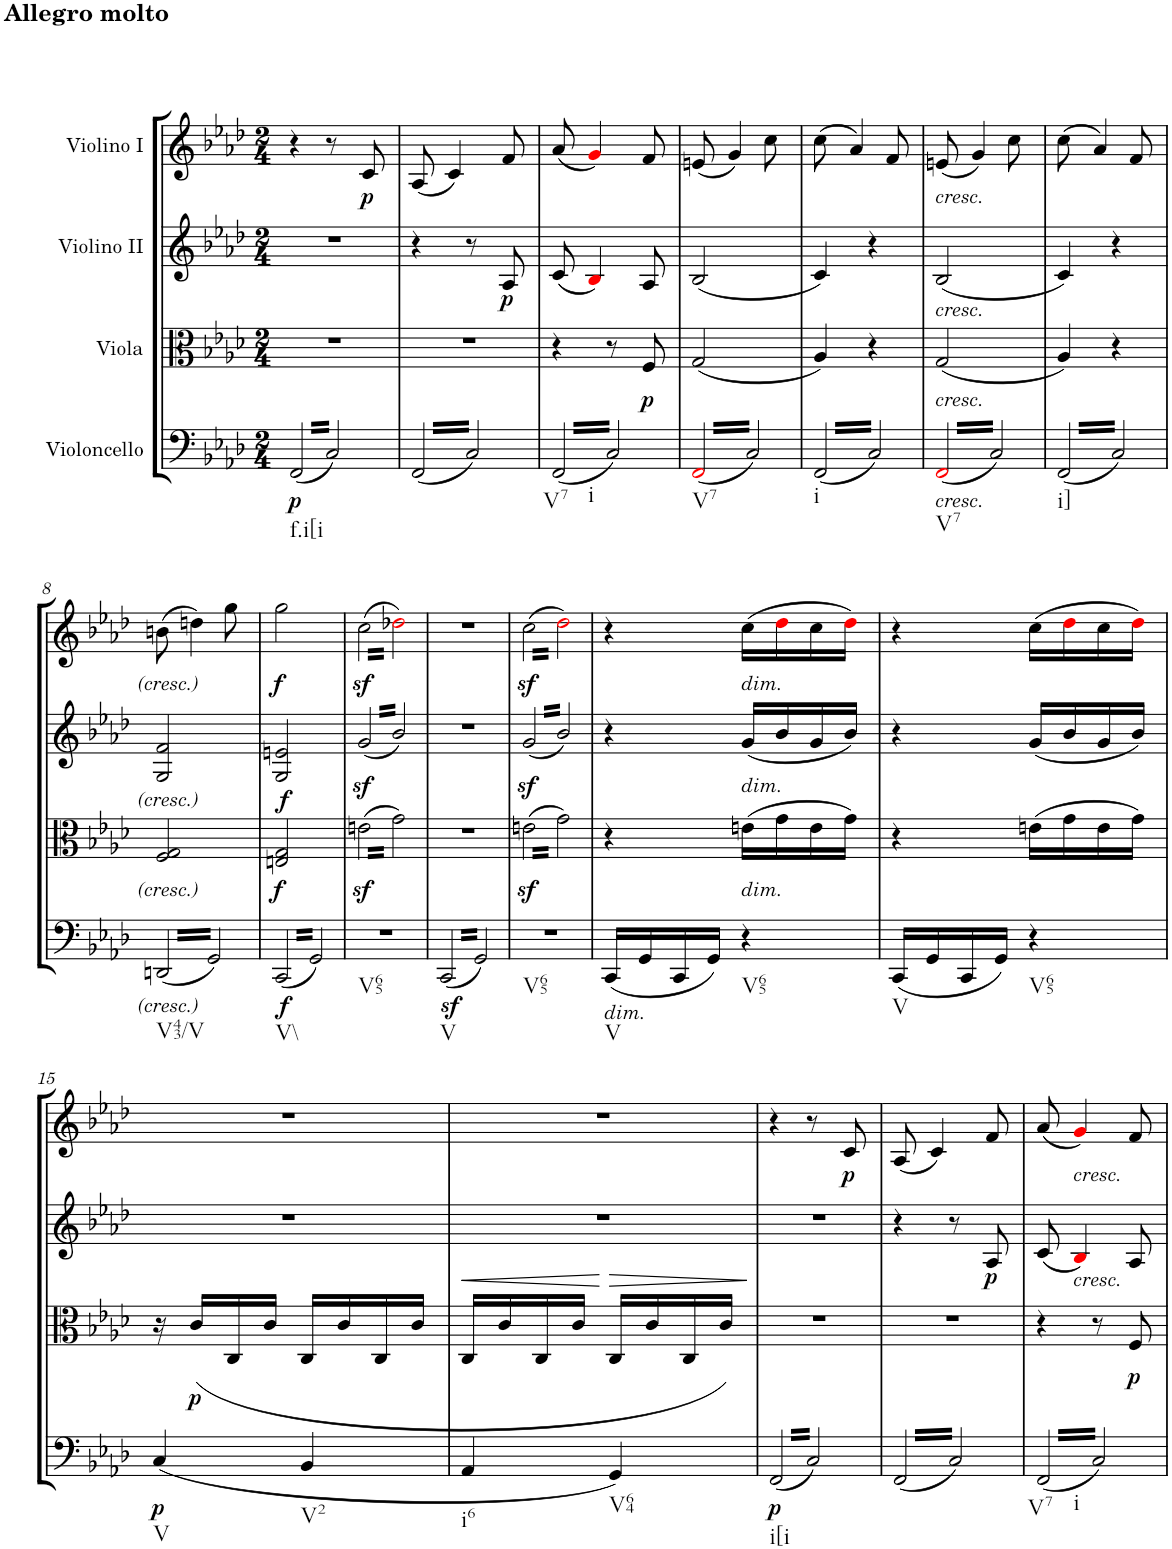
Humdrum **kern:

**kern	**dynam	**kern	**dynam	**kern	**dynam	**kern	**dynam
*part4	*part4	*part3	*part3	*part2	*part2	*part1	*part1
*staff4	*staff4	*staff3	*staff3	*staff2	*staff2	*staff1	*staff1
*I"Violoncello	*	*I"Viola	*	*I"Violino II	*	*I"Violino I	*
*I'Vc	*	*I'Vla	*	*I'Vln	*	*I'Vln	*
*clefF4	*	*clefC3	*	*clefG2	*	*clefG2	*
*k[b-e-a-d-]	*	*k[b-e-a-d-]	*	*k[b-e-a-d-]	*	*k[b-e-a-d-]	*
*M2/4	*	*M2/4	*	*M2/4	*	*M2/4	*
=1	=1	=1	=1	=1	=1	=1	=1
!	!	!	!	!	!	!LO:TX:a:B:t=Allegro molto	!
!	!LO:DY:b	!	!	!	!	!	!
*tremolo	*	*	*	*	*	*	*
(32FF/LLL	p	2r	.	2r	.	4r	.
32C/)	.	.	.	.	.	.	.
32FF/	.	.	.	.	.	.	.
32C/)	.	.	.	.	.	.	.
32FF/	.	.	.	.	.	.	.
32C/)	.	.	.	.	.	.	.
32FF/	.	.	.	.	.	.	.
32C/)	.	.	.	.	.	.	.
32FF/	.	.	.	.	.	8r	.
32C/)	.	.	.	.	.	.	.
32FF/	.	.	.	.	.	.	.
32C/)	.	.	.	.	.	.	.
!	!	!	!	!	!	!	!LO:DY:b
32FF/	.	.	.	.	.	8c/	p
32C/)	.	.	.	.	.	.	.
32FF/	.	.	.	.	.	.	.
32C/)JJJ	.	.	.	.	.	.	.
=2	=2	=2	=2	=2	=2	=2	=2
(32FF/LLL	.	2r	.	4r	.	(8A-/	.
32C/)	.	.	.	.	.	.	.
32FF/	.	.	.	.	.	.	.
32C/)	.	.	.	.	.	.	.
32FF/	.	.	.	.	.	4c/)	.
32C/)	.	.	.	.	.	.	.
32FF/	.	.	.	.	.	.	.
32C/)	.	.	.	.	.	.	.
32FF/	.	.	.	8r	.	.	.
32C/)	.	.	.	.	.	.	.
32FF/	.	.	.	.	.	.	.
32C/)	.	.	.	.	.	.	.
!	!	!	!	!	!LO:DY:b	!	!
32FF/	.	.	.	8A-/	p	8f/	.
32C/)	.	.	.	.	.	.	.
32FF/	.	.	.	.	.	.	.
32C/)JJJ	.	.	.	.	.	.	.
=3	=3	=3	=3	=3	=3	=3	=3
(32FF/LLL	.	4r	.	(8c/	.	(8a-/	.
32C/)	.	.	.	.	.	.	.
32FF/	.	.	.	.	.	.	.
32C/)	.	.	.	.	.	.	.
32FF/	.	.	.	4B-i/)	.	4gi/)	.
32C/)	.	.	.	.	.	.	.
32FF/	.	.	.	.	.	.	.
32C/)	.	.	.	.	.	.	.
32FF/	.	8r	.	.	.	.	.
32C/)	.	.	.	.	.	.	.
32FF/	.	.	.	.	.	.	.
32C/)	.	.	.	.	.	.	.
!	!	!	!LO:DY:b	!	!	!	!
32FF/	.	8F/	p	8A-/	.	8f/	.
32C/)	.	.	.	.	.	.	.
32FF/	.	.	.	.	.	.	.
32C/)JJJ	.	.	.	.	.	.	.
=4	=4	=4	=4	=4	=4	=4	=4
(32FFi/LLL	.	(2G/	.	(2B-/	.	(8en/	.
32C/)	.	.	.	.	.	.	.
32FFi/	.	.	.	.	.	.	.
32C/)	.	.	.	.	.	.	.
32FFi/	.	.	.	.	.	4g/)	.
32C/)	.	.	.	.	.	.	.
32FFi/	.	.	.	.	.	.	.
32C/)	.	.	.	.	.	.	.
32FFi/	.	.	.	.	.	.	.
32C/)	.	.	.	.	.	.	.
32FFi/	.	.	.	.	.	.	.
32C/)	.	.	.	.	.	.	.
32FFi/	.	.	.	.	.	8cc\	.
32C/)	.	.	.	.	.	.	.
32FFi/	.	.	.	.	.	.	.
32C/)JJJ	.	.	.	.	.	.	.
=5	=5	=5	=5	=5	=5	=5	=5
(32FF/LLL	.	4A-/)	.	4c/)	.	(8cc\	.
32C/)	.	.	.	.	.	.	.
32FF/	.	.	.	.	.	.	.
32C/)	.	.	.	.	.	.	.
32FF/	.	.	.	.	.	4a-/)	.
32C/)	.	.	.	.	.	.	.
32FF/	.	.	.	.	.	.	.
32C/)	.	.	.	.	.	.	.
32FF/	.	4r	.	4r	.	.	.
32C/)	.	.	.	.	.	.	.
32FF/	.	.	.	.	.	.	.
32C/)	.	.	.	.	.	.	.
32FF/	.	.	.	.	.	8f/	.
32C/)	.	.	.	.	.	.	.
32FF/	.	.	.	.	.	.	.
32C/)JJJ	.	.	.	.	.	.	.
=6	=6	=6	=6	=6	=6	=6	=6
!	!	!	!	!	!	!LO:TX:b:i:t=cresc.	!
!	!	!	!	!LO:TX:b:i:t=cresc.	!	!	!
!	!	!LO:TX:b:i:t=cresc.	!	!	!	!	!
!LO:TX:b:i:t=cresc.	!	!	!	!	!	!	!
(32FFi/LLL	.	(2G/	.	(2B-/	.	(8en/	.
32C/)	.	.	.	.	.	.	.
32FFi/	.	.	.	.	.	.	.
32C/)	.	.	.	.	.	.	.
32FFi/	.	.	.	.	.	4g/)	.
32C/)	.	.	.	.	.	.	.
32FFi/	.	.	.	.	.	.	.
32C/)	.	.	.	.	.	.	.
32FFi/	.	.	.	.	.	.	.
32C/)	.	.	.	.	.	.	.
32FFi/	.	.	.	.	.	.	.
32C/)	.	.	.	.	.	.	.
32FFi/	.	.	.	.	.	8cc\	.
32C/)	.	.	.	.	.	.	.
32FFi/	.	.	.	.	.	.	.
32C/)JJJ	.	.	.	.	.	.	.
=7	=7	=7	=7	=7	=7	=7	=7
(32FF/LLL	.	4A-/)	.	4c/)	.	(8cc\	.
32C/)	.	.	.	.	.	.	.
32FF/	.	.	.	.	.	.	.
32C/)	.	.	.	.	.	.	.
32FF/	.	.	.	.	.	4a-/)	.
32C/)	.	.	.	.	.	.	.
32FF/	.	.	.	.	.	.	.
32C/)	.	.	.	.	.	.	.
32FF/	.	4r	.	4r	.	.	.
32C/)	.	.	.	.	.	.	.
32FF/	.	.	.	.	.	.	.
32C/)	.	.	.	.	.	.	.
32FF/	.	.	.	.	.	8f/	.
32C/)	.	.	.	.	.	.	.
32FF/	.	.	.	.	.	.	.
32C/)JJJ	.	.	.	.	.	.	.
!!LO:LB:g=z
=8	=8	=8	=8	=8	=8	=8	=8
(32DDn/LLL	.	2F/ 2G/	.	2G/ 2f/	.	(8bn\	.
32GG/)	.	.	.	.	.	.	.
32DDn/	.	.	.	.	.	.	.
32GG/)	.	.	.	.	.	.	.
32DDn/	.	.	.	.	.	4ddn\)	.
32GG/)	.	.	.	.	.	.	.
32DDn/	.	.	.	.	.	.	.
32GG/)	.	.	.	.	.	.	.
32DDn/	.	.	.	.	.	.	.
32GG/)	.	.	.	.	.	.	.
32DDn/	.	.	.	.	.	.	.
32GG/)	.	.	.	.	.	.	.
32DDn/	.	.	.	.	.	8gg\	.
32GG/)	.	.	.	.	.	.	.
32DDn/	.	.	.	.	.	.	.
32GG/)JJJ	.	.	.	.	.	.	.
=9	=9	=9	=9	=9	=9	=9	=9
!	!LO:DY:b	!	!LO:DY:b	!	!LO:DY:b	!	!LO:DY:b
(32CC/LLL	f	2En/ 2G/	f	2G/ 2en/	f	2gg\	f
32GG/)	.	.	.	.	.	.	.
32CC/	.	.	.	.	.	.	.
32GG/)	.	.	.	.	.	.	.
32CC/	.	.	.	.	.	.	.
32GG/)	.	.	.	.	.	.	.
32CC/	.	.	.	.	.	.	.
32GG/)	.	.	.	.	.	.	.
32CC/	.	.	.	.	.	.	.
32GG/)	.	.	.	.	.	.	.
32CC/	.	.	.	.	.	.	.
32GG/)	.	.	.	.	.	.	.
32CC/	.	.	.	.	.	.	.
32GG/)	.	.	.	.	.	.	.
32CC/	.	.	.	.	.	.	.
32GG/)JJJ	.	.	.	.	.	.	.
=10	=10	=10	=10	=10	=10	=10	=10
*	*	*tremolo	*	*	*	*	*
*	*	*	*	*tremolo	*	*	*
*	*	*	*	*	*	*tremolo	*
2r	.	(32enz<\LLL	.	(32gz</LLL	.	(32ccz<\LLL	.
.	.	32g\)	.	32b-/)	.	32dd-Xi\)	.
.	.	32enz<\	.	32gz</	.	32ccz<\	.
.	.	32g\)	.	32b-/)	.	32dd-Xi\)	.
.	.	32enz<\	.	32gz</	.	32ccz<\	.
.	.	32g\)	.	32b-/)	.	32dd-Xi\)	.
.	.	32enz<\	.	32gz</	.	32ccz<\	.
.	.	32g\)	.	32b-/)	.	32dd-Xi\)	.
.	.	32enz<\	.	32gz</	.	32ccz<\	.
.	.	32g\)	.	32b-/)	.	32dd-Xi\)	.
.	.	32enz<\	.	32gz</	.	32ccz<\	.
.	.	32g\)	.	32b-/)	.	32dd-Xi\)	.
.	.	32enz<\	.	32gz</	.	32ccz<\	.
.	.	32g\)	.	32b-/)	.	32dd-Xi\)	.
.	.	32enz<\	.	32gz</	.	32ccz<\	.
.	.	32g\)JJJ	.	32b-/)JJJ	.	32dd-Xi\)JJJ	.
=11	=11	=11	=11	=11	=11	=11	=11
(32CCz</LLL	.	2r	.	2r	.	2r	.
32GG/)	.	.	.	.	.	.	.
32CCz</	.	.	.	.	.	.	.
32GG/)	.	.	.	.	.	.	.
32CCz</	.	.	.	.	.	.	.
32GG/)	.	.	.	.	.	.	.
32CCz</	.	.	.	.	.	.	.
32GG/)	.	.	.	.	.	.	.
32CCz</	.	.	.	.	.	.	.
32GG/)	.	.	.	.	.	.	.
32CCz</	.	.	.	.	.	.	.
32GG/)	.	.	.	.	.	.	.
32CCz</	.	.	.	.	.	.	.
32GG/)	.	.	.	.	.	.	.
32CCz</	.	.	.	.	.	.	.
32GG/)JJJ	.	.	.	.	.	.	.
*Xtremolo	*	*	*	*	*	*	*
=12	=12	=12	=12	=12	=12	=12	=12
2r	.	(32enz<\LLL	.	(32gz</LLL	.	(32ccz<\LLL	.
.	.	32g\)	.	32b-/)	.	32dd-i\)	.
.	.	32enz<\	.	32gz</	.	32ccz<\	.
.	.	32g\)	.	32b-/)	.	32dd-i\)	.
.	.	32enz<\	.	32gz</	.	32ccz<\	.
.	.	32g\)	.	32b-/)	.	32dd-i\)	.
.	.	32enz<\	.	32gz</	.	32ccz<\	.
.	.	32g\)	.	32b-/)	.	32dd-i\)	.
.	.	32enz<\	.	32gz</	.	32ccz<\	.
.	.	32g\)	.	32b-/)	.	32dd-i\)	.
.	.	32enz<\	.	32gz</	.	32ccz<\	.
.	.	32g\)	.	32b-/)	.	32dd-i\)	.
.	.	32enz<\	.	32gz</	.	32ccz<\	.
.	.	32g\)	.	32b-/)	.	32dd-i\)	.
.	.	32enz<\	.	32gz</	.	32ccz<\	.
.	.	32g\)JJJ	.	32b-/)JJJ	.	32dd-i\)JJJ	.
*	*	*	*	*	*	*Xtremolo	*
*	*	*	*	*Xtremolo	*	*	*
*	*	*Xtremolo	*	*	*	*	*
=13	=13	=13	=13	=13	=13	=13	=13
!LO:TX:b:i:t=dim.	!	!	!	!	!	!	!
(16CC/LL	.	4r	.	4r	.	4r	.
.	.	.	.	.	.	.	.
16GG/	.	.	.	.	.	.	.
.	.	.	.	.	.	.	.
16CC/	.	.	.	.	.	.	.
.	.	.	.	.	.	.	.
16GG/JJ)	.	.	.	.	.	.	.
.	.	.	.	.	.	.	.
!	!	!	!	!	!	!LO:TX:b:i:t=dim.	!
!	!	!	!	!LO:TX:b:i:t=dim.	!	!	!
!	!	!LO:TX:b:i:t=dim.	!	!	!	!	!
4r	.	(16en\LL	.	(16g/LL	.	(16cc\LL	.
.	.	16g\	.	16b-/	.	16dd-i\	.
.	.	16e\	.	16g/	.	16cc\	.
.	.	16g\JJ)	.	16b-/JJ)	.	16dd-i\JJ)	.
=14	=14	=14	=14	=14	=14	=14	=14
(16CC/LL	.	4r	.	4r	.	4r	.
16GG/	.	.	.	.	.	.	.
16CC/	.	.	.	.	.	.	.
16GG/JJ)	.	.	.	.	.	.	.
4r	.	(16en\LL	.	(16g/LL	.	(16cc\LL	.
.	.	16g\	.	16b-/	.	16dd-i\	.
.	.	16e\	.	16g/	.	16cc\	.
.	.	16g\JJ)	.	16b-/JJ)	.	16dd-i\JJ)	.
!!LO:LB:g=z
=15	=15	=15	=15	=15	=15	=15	=15
!	!LO:DY:b	!	!	!	!	!	!
(<4C/	p	16r	.	2r	.	2r	.
!	!	!	!LO:DY:b	!	!	!	!
.	.	(<16c/LL	p	.	.	.	.
.	.	16C/	.	.	.	.	.
.	.	16c/JJ	.	.	.	.	.
4BB-/	.	16C/LL	.	.	.	.	.
.	.	16c/	.	.	.	.	.
.	.	16C/	.	.	.	.	.
.	.	16c/JJ	.	.	.	.	.
=16	=16	=16	=16	=16	=16	=16	=16
!	!	!	!LO:HP:b	!	!	!	!
4AA-/	.	16C/LL	<	2r	.	2r	.
.	.	16c/	.	.	.	.	.
.	.	16C/	.	.	.	.	.
.	.	16c/JJ	.	.	.	.	.
!	!	!	!LO:HP:n=1:b	!	!	!	!
4GG/)	.	16C/LL	[ >	.	.	.	.
.	.	16c/	.	.	.	.	.
.	.	16C/	.	.	.	.	.
.	.	16c/JJ)	.	.	.	.	.
.	.	.	]	.	.	.	.
=17	=17	=17	=17	=17	=17	=17	=17
!	!LO:DY:b	!	!	!	!	!	!
*tremolo	*	*	*	*	*	*	*
(32FF/LLL	p	2r	.	2r	.	4r	.
32C/)	.	.	.	.	.	.	.
32FF/	.	.	.	.	.	.	.
32C/)	.	.	.	.	.	.	.
32FF/	.	.	.	.	.	.	.
32C/)	.	.	.	.	.	.	.
32FF/	.	.	.	.	.	.	.
32C/)	.	.	.	.	.	.	.
32FF/	.	.	.	.	.	8r	.
32C/)	.	.	.	.	.	.	.
32FF/	.	.	.	.	.	.	.
32C/)	.	.	.	.	.	.	.
!	!	!	!	!	!	!	!LO:DY:b
32FF/	.	.	.	.	.	8c/	p
32C/)	.	.	.	.	.	.	.
32FF/	.	.	.	.	.	.	.
32C/)JJJ	.	.	.	.	.	.	.
=18	=18	=18	=18	=18	=18	=18	=18
(32FF/LLL	.	2r	.	4r	.	(8A-/	.
32C/)	.	.	.	.	.	.	.
32FF/	.	.	.	.	.	.	.
32C/)	.	.	.	.	.	.	.
32FF/	.	.	.	.	.	4c/)	.
32C/)	.	.	.	.	.	.	.
32FF/	.	.	.	.	.	.	.
32C/)	.	.	.	.	.	.	.
32FF/	.	.	.	8r	.	.	.
32C/)	.	.	.	.	.	.	.
32FF/	.	.	.	.	.	.	.
32C/)	.	.	.	.	.	.	.
!	!	!	!	!	!LO:DY:b	!	!
32FF/	.	.	.	8A-/	p	8f/	.
32C/)	.	.	.	.	.	.	.
32FF/	.	.	.	.	.	.	.
32C/)JJJ	.	.	.	.	.	.	.
=19	=19	=19	=19	=19	=19	=19	=19
(32FF/LLL	.	4r	.	(8c/	.	(8a-/	.
32C/)	.	.	.	.	.	.	.
32FF/	.	.	.	.	.	.	.
32C/)	.	.	.	.	.	.	.
!	!	!	!	!	!	!LO:TX:b:i:t=cresc.	!
!	!	!	!	!LO:TX:b:i:t=cresc.	!	!	!
32FF/	.	.	.	4B-i/)	.	4gi/)	.
32C/)	.	.	.	.	.	.	.
32FF/	.	.	.	.	.	.	.
32C/)	.	.	.	.	.	.	.
32FF/	.	8r	.	.	.	.	.
32C/)	.	.	.	.	.	.	.
32FF/	.	.	.	.	.	.	.
32C/)	.	.	.	.	.	.	.
!	!	!	!LO:DY:b	!	!	!	!
32FF/	.	8F/	p	8A-/	.	8f/	.
32C/)	.	.	.	.	.	.	.
32FF/	.	.	.	.	.	.	.
32C/)JJJ	.	.	.	.	.	.	.
*Xtremolo	*	*	*	*	*	*	*
.	.	.	.	.	.	.	.
.	.	.	.	.	.	.	.
.	.	.	.	.	.	.	.
.	.	.	.	.	.	.	.
.	.	.	.	.	.	.	.
.	.	.	.	.	.	.	.
.	.	.	.	.	.	.	.
.	.	.	.	.	.	.	.
=	=	=	=	=	=	=	=
*-	*-	*-	*-	*-	*-	*-	*-
